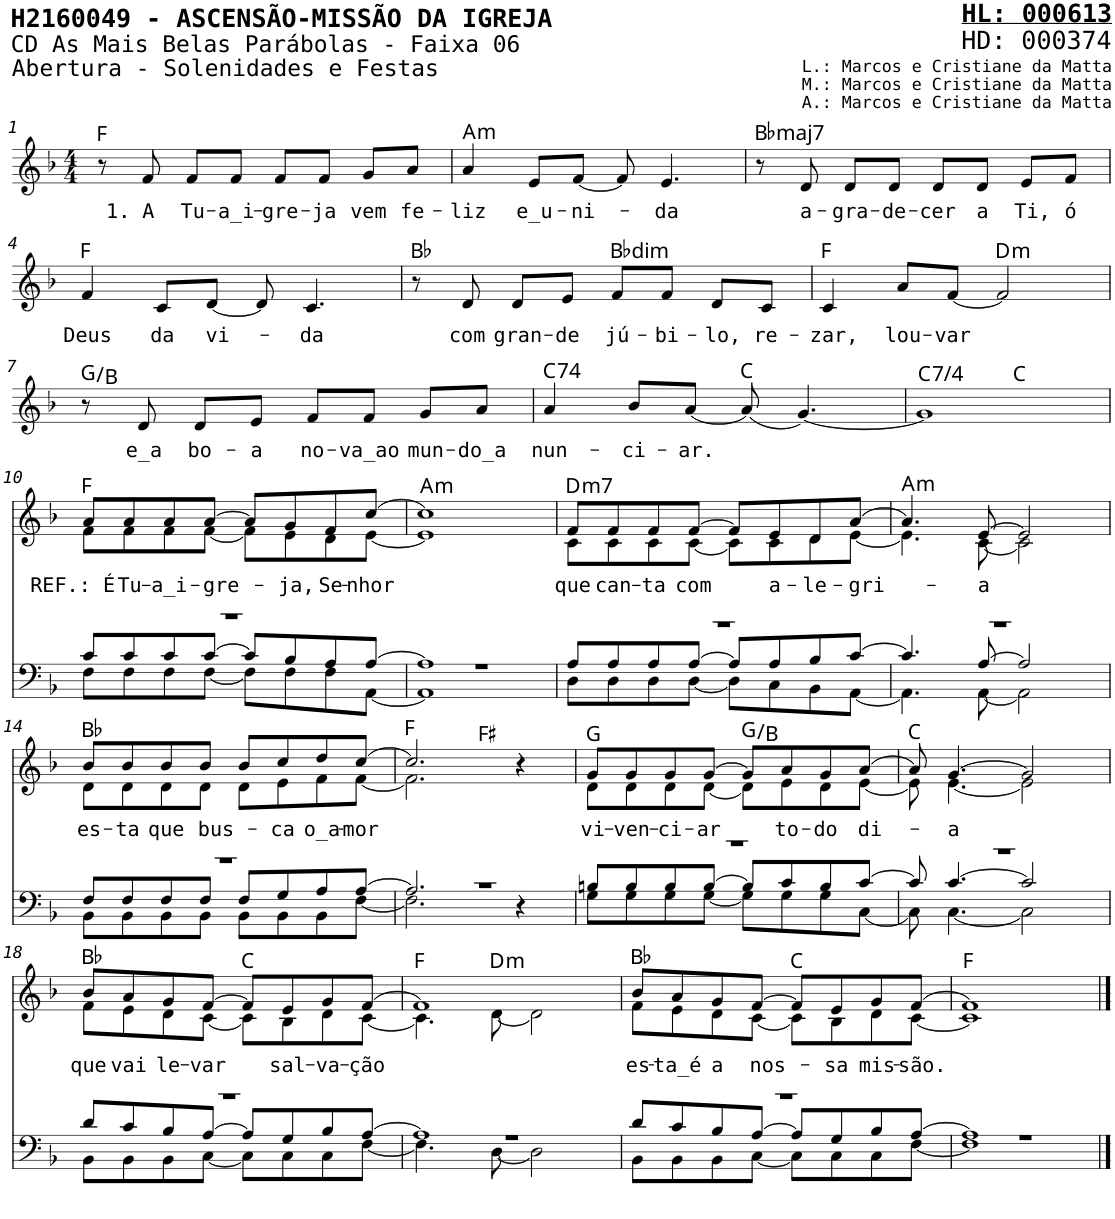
**kern	**kern	**text	**harte
*part2	*part1	*part1	*part1
*staff2	*staff1	*staff1	*
*I"Homens	*I"Mulheres	*	*
*stria5	*stria5	*	*
*clefF4	*clefG2	*	*
*k[b-]	*k[b-]	*	*
*M4/4	*M4/4	*	*
=1	=1	=1	=1
1r	8r	.	F:maj
!	!	!LO:LY:b	!
.	8f/	1. A	.
!	!	!LO:LY:b	!
.	8f/L	Tu-	.
!	!	!LO:LY:b	!
.	8f/J	-a_i-	.
!	!	!LO:LY:b	!
.	8f/L	-gre-	.
!	!	!LO:LY:b	!
.	8f/J	-ja	.
!	!	!LO:LY:b	!
.	8g/L	vem	.
!	!	!LO:LY:b	!
.	8a/J	fe-	.
=2	=2	=2	=2
!	!	!LO:LY:b	!LO:H:kt=m
1r	4a/	-liz	A:min
!	!	!LO:LY:b	!
.	8e/L	e_u-	.
!	!	!LO:LY:b	!
.	[8f/J	-ni-	.
.	8f/]	.	.
!	!	!LO:LY:b	!
.	4.e/	-da	.
=3	=3	=3	=3
!	!	!	!LO:H:kt=maj7
1r	8r	.	Bb:maj7
!	!	!LO:LY:b	!
.	8d/	a-	.
!	!	!LO:LY:b	!
.	8d/L	-gra-	.
!	!	!LO:LY:b	!
.	8d/J	-de-	.
!	!	!LO:LY:b	!
.	8d/L	-cer	.
!	!	!LO:LY:b	!
.	8d/J	a	.
!	!	!LO:LY:b	!
.	8e/L	Ti,	.
!	!	!LO:LY:b	!
.	8f/J	ó	.
!!LO:LB:g=z
=4	=4	=4	=4
!	!	!LO:LY:b	!
1r	4f/	Deus	F:maj
!	!	!LO:LY:b	!
.	8c/L	da	.
!	!	!LO:LY:b	!
.	[8d/J	vi-	.
.	8d/]	.	.
!	!	!LO:LY:b	!
.	4.c/	-da	.
=5	=5	=5	=5
1r	8r	.	Bb:maj
!	!	!LO:LY:b	!
.	8d/	com	.
!	!	!LO:LY:b	!
.	8d/L	gran-	.
!	!	!LO:LY:b	!
.	8e/J	-de	.
!	!	!LO:LY:b	!LO:H:kt=dim
.	8f/L	jú-	Bb:dim
!	!	!LO:LY:b	!
.	8f/J	-bi-	.
!	!	!LO:LY:b	!
.	8d/L	-lo,	.
!	!	!LO:LY:b	!
.	8c/J	re-	.
=6	=6	=6	=6
!	!	!LO:LY:b	!
1r	4c/	-zar,	F:maj
!	!	!LO:LY:b	!
.	8a/L	lou-	.
!	!	!LO:LY:b	!
.	[8f/J	-var	.
!	!	!	!LO:H:kt=m
.	2f/]	.	D:min
!!LO:LB:g=z
=7	=7	=7	=7
1r	8r	.	G:maj/3
!	!	!LO:LY:b	!
.	8d/	e_a	.
!	!	!LO:LY:b	!
.	8d/L	bo-	.
!	!	!LO:LY:b	!
.	8e/J	-a	.
!	!	!LO:LY:b	!
.	8f/L	no-	.
!	!	!LO:LY:b	!
.	8f/J	-va_ao	.
!	!	!LO:LY:b	!
.	8g/L	mun-	.
!	!	!LO:LY:b	!
.	8a/J	-do_a	.
=8	=8	=8	=8
!	!	!LO:LY:b	!LO:H:kt=74
1r	4a/	nun-	C:maj
!	!	!LO:LY:b	!
.	8b-/L	-ci-	.
!	!	!LO:LY:b	!
.	[8a/J	-ar.	.
.	(8a/]	.	C:maj
.	[4.g/)	.	.
=9	=9	=9	=9
!	!	!	!LO:H:kt=7/4
*	*^	*	*
1r	1g]	2ryy	.	C:maj
.	.	2ryy	.	C:maj
!!LO:LB:g=z	!!
=10	=10	=10	=10	=10
*^	*	*	*	*
*	*^	*	*	*	*
!	!	!	!	!	!LO:LY:b	!
1r	8c/L	8F\L	8a/L	8f\L	REF.: É	F:maj
!	!	!	!	!	!LO:LY:b	!
.	8c/	8F\	8a/	8f\	Tu-	.
!	!	!	!	!	!LO:LY:b	!
.	8c/	8F\	8a/	8f\	-a_i-	.
!	!	!	!	!	!LO:LY:b	!
.	[8c/J	[8F\J	[8a/J	[8f\J	-gre-	.
.	8c/L]	8F\L]	8a/L]	8f\L]	.	.
!	!	!	!	!	!LO:LY:b	!
.	8B-/	8F\	8g/	8e\	-ja,	.
!	!	!	!	!	!LO:LY:b	!
.	8A/	8F\	8f/	8d\	Se-	.
!	!	!	!	!	!LO:LY:b	!
.	[8A/J	[8AA\J	[8cc/J	[8e\J	-nhor	.
=11	=11	=11	=11	=11	=11	=11
!	!	!	!	!	!	!LO:H:kt=m
1r	1A]	1AA]	1cc]	1e]	.	A:min
=12	=12	=12	=12	=12	=12	=12
!	!	!	!	!	!LO:LY:b	!LO:H:kt=m7
1r	8A/L	8D\L	8f/L	8c\L	que	D:min7
!	!	!	!	!	!LO:LY:b	!
.	8A/	8D\	8f/	8c\	can-	.
!	!	!	!	!	!LO:LY:b	!
.	8A/	8D\	8f/	8c\	-ta	.
!	!	!	!	!	!LO:LY:b	!
.	[8A/J	[8D\J	[8f/J	[8c\J	com	.
.	8A/L]	8D\L]	8f/L]	8c\L]	.	.
!	!	!	!	!	!LO:LY:b	!
.	8A/	8C\	8e/	8c\	a-	.
!	!	!	!	!	!LO:LY:b	!
.	8B-/	8BB-\	8d/	8d\	-le-	.
!	!	!	!	!	!LO:LY:b	!
.	[8c/J	[8AA\J	[8a/J	[8e\J	-gri-	.
=13	=13	=13	=13	=13	=13	=13
!	!	!	!	!	!	!LO:H:kt=m
1r	4.c/]	4.AA\]	4.a/]	4.e\]	.	A:min
!	!	!	!	!	!LO:LY:b	!
.	[8A/	[8AA\	[8e/	[8c\	-a	.
.	2A/]	2AA\]	2e/]	2c\]	.	.
!!LO:LB:g=z	!!
=14	=14	=14	=14	=14	=14	=14
!	!	!	!	!	!LO:LY:b	!
1r	8F/L	8BB-\L	8b-/L	8d\L	es-	Bb:maj
!	!	!	!	!	!LO:LY:b	!
.	8F/	8BB-\	8b-/	8d\	-ta	.
!	!	!	!	!	!LO:LY:b	!
.	8F/	8BB-\	8b-/	8d\	que	.
!	!	!	!	!	!LO:LY:b	!
.	8F/J	8BB-\J	8b-/J	8d\J	bus-	.
.	8F/L	8BB-\L	8b-/L	8d\L	.	.
!	!	!	!	!	!LO:LY:b	!
.	8G/	8BB-\	8cc/	8e\	-ca	.
!	!	!	!	!	!LO:LY:b	!
.	8A/	8BB-\	8dd/	8f\	o_a-	.
!	!	!	!	!	!LO:LY:b	!
.	[8A/J	[8F\J	[8cc/J	[8f\J	-mor	.
=15	=15	=15	=15	=15	=15	=15
*	*	*	*	*^	*	*
1r	2.A/]	2.F\]	2.cc/]	2.f\]	2ryy	.	F:maj
.	.	.	.	.	2ryy	.	F#:maj
.	4r	4r	4r	4r	.	.	.
=16	=16	=16	=16	=16	=16	=16	=16
!	!	!	!	!	!	!LO:LY:b	!
*	*	*	*	*v	*v	*	*
1r	8Bn/L	8G\L	8g/L	8d\L	vi-	G:maj
!	!	!	!	!	!LO:LY:b	!
.	8B/	8G\	8g/	8d\	-ven-	.
!	!	!	!	!	!LO:LY:b	!
.	8B/	8G\	8g/	8d\	-ci-	.
!	!	!	!	!	!LO:LY:b	!
.	[8B/J	[8G\J	[8g/J	[8d\J	-ar	.
.	8B/L]	8G\L]	8g/L]	8d\L]	.	G:maj/3
!	!	!	!	!	!LO:LY:b	!
.	8c/	8G\	8a/	8e\	to-	.
!	!	!	!	!	!LO:LY:b	!
.	8B/	8G\	8g/	8d\	-do	.
!	!	!	!	!	!LO:LY:b	!
.	[8c/J	[8C\J	[8a/J	[8e\J	di-	.
=17	=17	=17	=17	=17	=17	=17
1r	8c/]	8C\]	8a/]	8e\]	.	C:maj
!	!	!	!	!	!LO:LY:b	!
.	[4.c/	[4.C\	[4.g/	[4.e\	-a	.
.	2c/]	2C\]	2g/]	2e\]	.	.
!!LO:LB:g=z	!!
=18	=18	=18	=18	=18	=18	=18
!	!	!	!	!	!LO:LY:b	!
1r	8d/L	8BB-\L	8b-/L	8f\L	que	Bb:maj
!	!	!	!	!	!LO:LY:b	!
.	8c/	8BB-\	8a/	8e\	vai	.
!	!	!	!	!	!LO:LY:b	!
.	8B-/	8BB-\	8g/	8d\	le-	.
!	!	!	!	!	!LO:LY:b	!
.	[8A/J	[8C\J	[8f/J	[8c\J	-var	.
.	8A/L]	8C\L]	8f/L]	8c\L]	.	C:maj
!	!	!	!	!	!LO:LY:b	!
.	8G/	8C\	8e/	8B-\	sal-	.
!	!	!	!	!	!LO:LY:b	!
.	8B-/	8C\	8g/	8d\	-va-	.
!	!	!	!	!	!LO:LY:b	!
.	[8A/J	[8F\J	[8f/J	[8c\J	-ção	.
=19	=19	=19	=19	=19	=19	=19
1r	1A]	4.F\]	1f]	4.c\]	.	F:maj
!	!	!	!	!	!	!LO:H:kt=m
.	.	[8D\	.	[8d\	.	D:min
.	.	2D\]	.	2d\]	.	.
=20	=20	=20	=20	=20	=20	=20
!	!	!	!	!	!LO:LY:b	!
1r	8d/L	8BB-\L	8b-/L	8f\L	es-	Bb:maj
!	!	!	!	!	!LO:LY:b	!
.	8c/	8BB-\	8a/	8e\	-ta_é	.
!	!	!	!	!	!LO:LY:b	!
.	8B-/	8BB-\	8g/	8d\	a	.
!	!	!	!	!	!LO:LY:b	!
.	[8A/J	[8C\J	[8f/J	[8c\J	nos-	.
.	8A/L]	8C\L]	8f/L]	8c\L]	.	C:maj
!	!	!	!	!	!LO:LY:b	!
.	8G/	8C\	8e/	8B-\	-sa	.
!	!	!	!	!	!LO:LY:b	!
.	8B-/	8C\	8g/	8d\	mis-	.
!	!	!	!	!	!LO:LY:b	!
.	[8A/J	[8F\J	[8f/J	[8c\J	-são.	.
=21	=21	=21	=21	=21	=21	=21
1r	1A]	1F]	1f]	1c]	.	F:maj
*v	*v	*v	*	*	*	*
*	*v	*v	*	*
==	==	==	==
*-	*-	*-	*-
